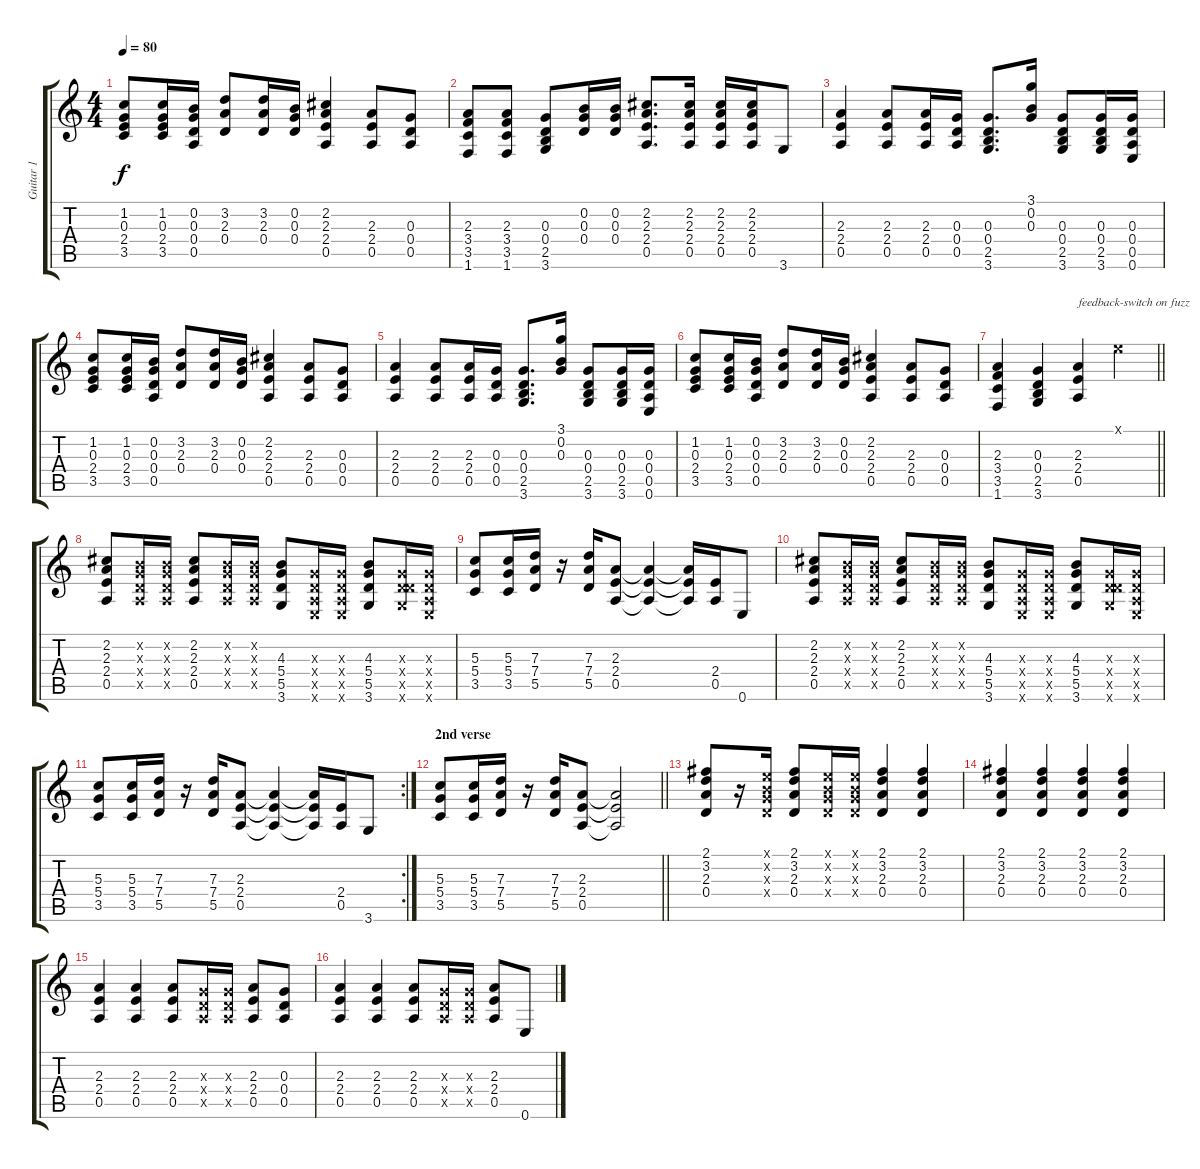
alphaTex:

\track ("Guitar 1" "Guitar 1") {instrument distortionguitar}
\staff {score tabs}
\tuning (E4 B3 G3 D3 A2 E2) {hide}
\ts (4 4)
\tempo 80
\clef g2
\ks c
(1.2 0.3 2.4 3.5).8{dy f} (1.2 0.3 2.4 3.5).16 (0.2 0.3 0.4 0.5).16 (3.2 2.3 0.4).8 (3.2 2.3 0.4).16 (0.2 0.3 0.4).16 (2.2 2.3 2.4 0.5).4 (2.3 2.4 0.5).8 (0.3 0.4 0.5).8 |
(2.3 3.4 3.5 1.6).8 (2.3 3.4 3.5 1.6).8 (0.3 0.4 2.5 3.6).8 (0.2 0.3 0.4).16 (0.2 0.3 0.4).16 (2.2 2.3 2.4 0.5).8{d} (2.2 2.3 2.4 0.5).16 (2.2 2.3 2.4 0.5).16 (2.2 2.3 2.4 0.5).16 3.6.8 |
(2.3 2.4 0.5).4 (2.3 2.4 0.5).8 (2.3 2.4 0.5).16 (0.3 0.4 0.5).16 (0.3 0.4 2.5 3.6).8{d} (3.1 0.2 0.3).16 (0.3 0.4 2.5 3.6).8 (0.3 0.4 2.5 3.6).16 (0.3 0.4 0.5 0.6).16 |
(1.2 0.3 2.4 3.5).8 (1.2 0.3 2.4 3.5).16 (0.2 0.3 0.4 0.5).16 (3.2 2.3 0.4).8 (3.2 2.3 0.4).16 (0.2 0.3 0.4).16 (2.2 2.3 2.4 0.5).4 (2.3 2.4 0.5).8 (0.3 0.4 0.5).8 |
(2.3 2.4 0.5).4 (2.3 2.4 0.5).8 (2.3 2.4 0.5).16 (0.3 0.4 0.5).16 (0.3 0.4 2.5 3.6).8{d} (3.1 0.2 0.3).16 (0.3 0.4 2.5 3.6).8 (0.3 0.4 2.5 3.6).16 (0.3 0.4 0.5 0.6).16 |
(1.2 0.3 2.4 3.5).8 (1.2 0.3 2.4 3.5).16 (0.2 0.3 0.4 0.5).16 (3.2 2.3 0.4).8 (3.2 2.3 0.4).16 (0.2 0.3 0.4).16 (2.2 2.3 2.4 0.5).4 (2.3 2.4 0.5).8 (0.3 0.4 0.5).8 |
\barLineRight lightlight
(2.3 3.4 3.5 1.6).4 (0.3 0.4 2.5 3.6).4 (2.3 2.4 0.5).4{txt "feedback-switch on fuzz"} 0.1{x}.4 |
(2.2 2.3 2.4 0.5).8{instrument distortionguitar} (0.2{x} 0.3{x} 0.4{x} 0.5{x}).16 (0.2{x} 0.3{x} 0.4{x} 0.5{x}).16 (2.2 2.3 2.4 0.5).8 (0.2{x} 0.3{x} 0.4{x} 0.5{x}).16 (0.2{x} 0.3{x} 0.4{x} 0.5{x}).16 (4.3 5.4 5.5 3.6).8 (0.3{x} 0.4{x} 0.5{x} 0.6{x}).16 (0.3{x} 0.4{x} 0.5{x} 0.6{x}).16 (4.3 5.4 5.5 3.6).8 (0.3{x} 0.4{x} 5.5{x} 3.6{x}).16 (0.3{x} 0.4{x} 0.5{x} 0.6{x}).16 |
(5.3 5.4 3.5).8 (5.3 5.4 3.5).16 (7.3 7.4 5.5).16 r.16 (7.3 7.4 5.5).16 (2.3 2.4 0.5).8 (2.3{t} 2.4{t} 0.5{t}).4 (2.3{t} 2.4{t} 0.5{t}).16 (2.4 0.5).16 0.6.8 |
(2.2 2.3 2.4 0.5).8{instrument distortionguitar} (0.2{x} 0.3{x} 0.4{x} 0.5{x}).16 (0.2{x} 0.3{x} 0.4{x} 0.5{x}).16 (2.2 2.3 2.4 0.5).8 (0.2{x} 0.3{x} 0.4{x} 0.5{x}).16 (0.2{x} 0.3{x} 0.4{x} 0.5{x}).16 (4.3 5.4 5.5 3.6).8 (0.3{x} 0.4{x} 0.5{x} 0.6{x}).16 (0.3{x} 0.4{x} 0.5{x} 0.6{x}).16 (4.3 5.4 5.5 3.6).8 (0.3{x} 0.4{x} 5.5{x} 3.6{x}).16 (0.3{x} 0.4{x} 0.5{x} 0.6{x}).16 |
\rc 2
(5.3 5.4 3.5).8 (5.3 5.4 3.5).16 (7.3 7.4 5.5).16 r.16 (7.3 7.4 5.5).16 (2.3 2.4 0.5).8 (2.3{t} 2.4{t} 0.5{t}).4 (2.3{t} 2.4{t} 0.5{t}).16 (2.4 0.5).16 3.6.8 |
\section ("" "2nd verse")
\barLineRight lightlight
(5.3 5.4 3.5).8{instrument electricguitarclean} (5.3 5.4 3.5).16 (7.3 7.4 5.5).16 r.16 (7.3 7.4 5.5).16 (2.3 2.4 0.5).8 (2.3{t} 2.4{t} 0.5{t}).2 |
(2.1 3.2 2.3 0.4).8 r.16 (0.1{x} 0.2{x} 0.3{x} 0.4{x}).16 (2.1 3.2 2.3 0.4).8 (0.1{x} 0.2{x} 0.3{x} 0.4{x}).16 (0.1{x} 0.2{x} 0.3{x} 0.4{x}).16 (2.1 3.2 2.3 0.4).4 (2.1 3.2 2.3 0.4).4 |
(2.1 3.2 2.3 0.4).4 (2.1 3.2 2.3 0.4).4 (2.1 3.2 2.3 0.4).4 (2.1 3.2 2.3 0.4).4 |
(2.3 2.4 0.5).4 (2.3 2.4 0.5).4 (2.3 2.4 0.5).8 (0.3{x} 0.4{x} 0.5{x}).16 (0.3{x} 0.4{x} 0.5{x}).16 (2.3 2.4 0.5).8 (0.3 0.4 0.5).8 |
(2.3 2.4 0.5).4 (2.3 2.4 0.5).4 (2.3 2.4 0.5).8 (0.3{x} 0.4{x} 0.5{x}).16 (0.3{x} 0.4{x} 0.5{x}).16 (2.3 2.4 0.5).8 0.6.8
